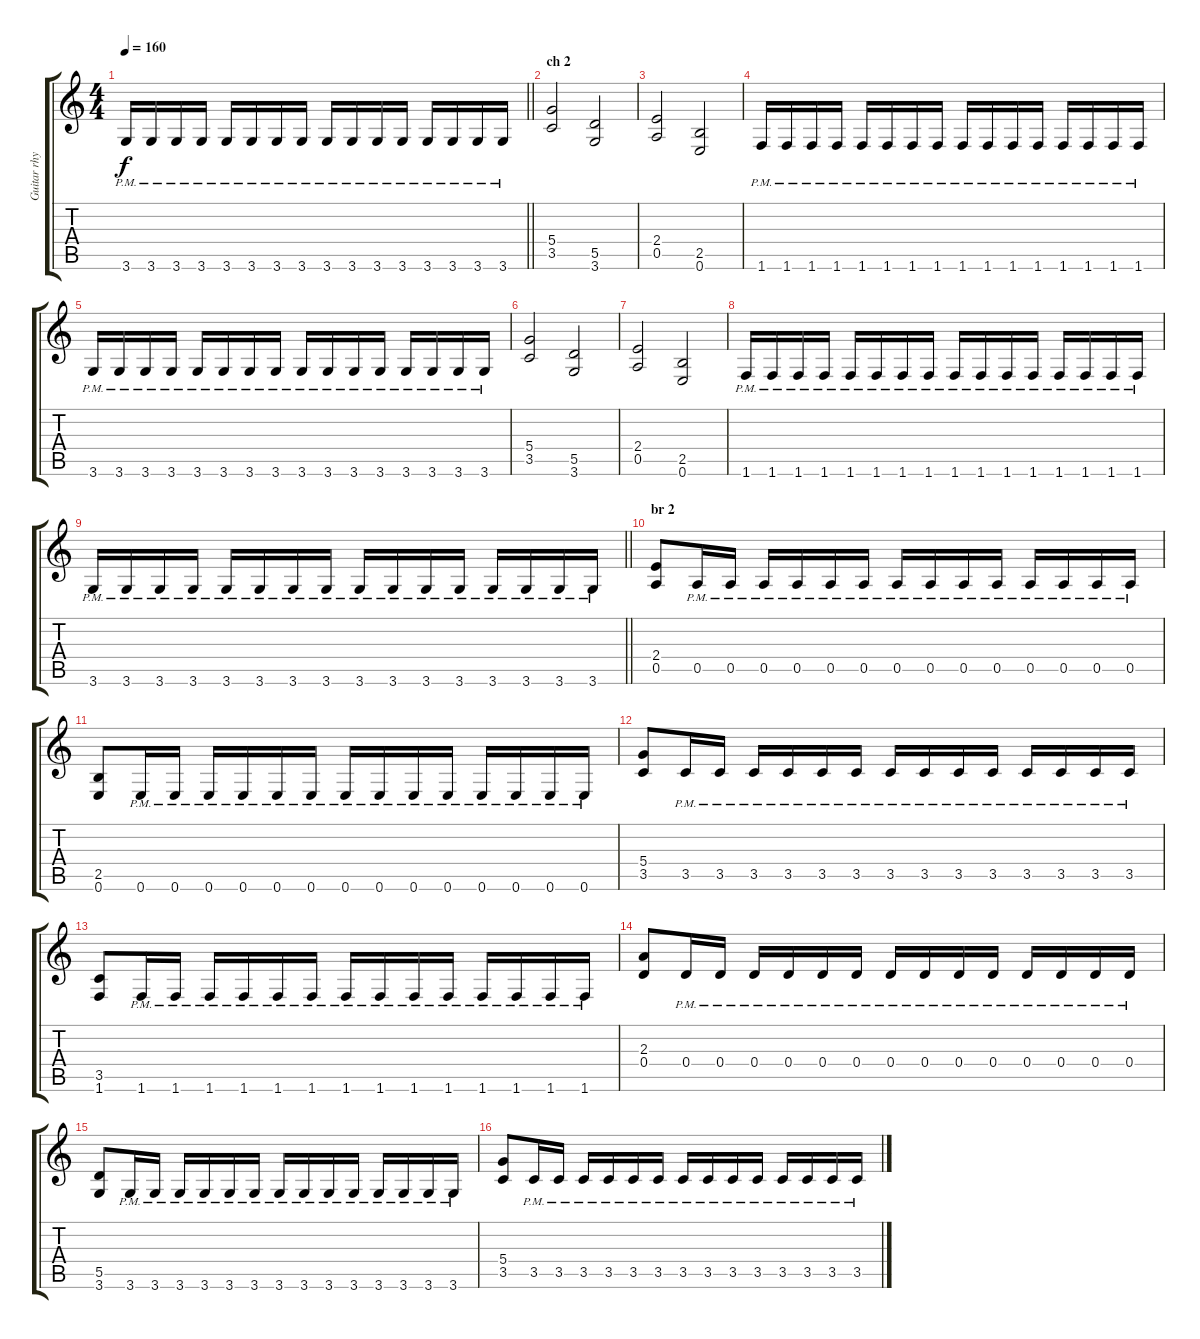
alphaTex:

\track ("Guitar rhytm" "Guitar rhy") {instrument distortionguitar}
\staff {score tabs}
\tuning (E4 B3 G3 D3 A2 E2) {hide}
\ts (4 4)
\tempo 160
\clef g2
\barLineRight lightlight
\ks c
3.6{pm}.16{dy f} 3.6{pm}.16 3.6{pm}.16 3.6{pm}.16 3.6{pm}.16 3.6{pm}.16 3.6{pm}.16 3.6{pm}.16 3.6{pm}.16 3.6{pm}.16 3.6{pm}.16 3.6{pm}.16 3.6{pm}.16 3.6{pm}.16 3.6{pm}.16 3.6{pm}.16 |
\section ("" "ch 2")
(5.4 3.5).2 (5.5 3.6).2 |
(2.4 0.5).2 (2.5 0.6).2 |
1.6{pm}.16 1.6{pm}.16 1.6{pm}.16 1.6{pm}.16 1.6{pm}.16 1.6{pm}.16 1.6{pm}.16 1.6{pm}.16 1.6{pm}.16 1.6{pm}.16 1.6{pm}.16 1.6{pm}.16 1.6{pm}.16 1.6{pm}.16 1.6{pm}.16 1.6{pm}.16 |
3.6{pm}.16 3.6{pm}.16 3.6{pm}.16 3.6{pm}.16 3.6{pm}.16 3.6{pm}.16 3.6{pm}.16 3.6{pm}.16 3.6{pm}.16 3.6{pm}.16 3.6{pm}.16 3.6{pm}.16 3.6{pm}.16 3.6{pm}.16 3.6{pm}.16 3.6{pm}.16 |
(5.4 3.5).2 (5.5 3.6).2 |
(2.4 0.5).2 (2.5 0.6).2 |
1.6{pm}.16 1.6{pm}.16 1.6{pm}.16 1.6{pm}.16 1.6{pm}.16 1.6{pm}.16 1.6{pm}.16 1.6{pm}.16 1.6{pm}.16 1.6{pm}.16 1.6{pm}.16 1.6{pm}.16 1.6{pm}.16 1.6{pm}.16 1.6{pm}.16 1.6{pm}.16 |
\barLineRight lightlight
3.6{pm}.16 3.6{pm}.16 3.6{pm}.16 3.6{pm}.16 3.6{pm}.16 3.6{pm}.16 3.6{pm}.16 3.6{pm}.16 3.6{pm}.16 3.6{pm}.16 3.6{pm}.16 3.6{pm}.16 3.6{pm}.16 3.6{pm}.16 3.6{pm}.16 3.6{pm}.16 |
\section ("" "br 2")
(2.4 0.5).8 0.5{pm}.16 0.5{pm}.16 0.5{pm}.16 0.5{pm}.16 0.5{pm}.16 0.5{pm}.16 0.5{pm}.16 0.5{pm}.16 0.5{pm}.16 0.5{pm}.16 0.5{pm}.16 0.5{pm}.16 0.5{pm}.16 0.5{pm}.16 |
(2.5 0.6).8 0.6{pm}.16 0.6{pm}.16 0.6{pm}.16 0.6{pm}.16 0.6{pm}.16 0.6{pm}.16 0.6{pm}.16 0.6{pm}.16 0.6{pm}.16 0.6{pm}.16 0.6{pm}.16 0.6{pm}.16 0.6{pm}.16 0.6{pm}.16 |
(5.4 3.5).8 3.5{pm}.16 3.5{pm}.16 3.5{pm}.16 3.5{pm}.16 3.5{pm}.16 3.5{pm}.16 3.5{pm}.16 3.5{pm}.16 3.5{pm}.16 3.5{pm}.16 3.5{pm}.16 3.5{pm}.16 3.5{pm}.16 3.5{pm}.16 |
(3.5 1.6).8 1.6{pm}.16 1.6{pm}.16 1.6{pm}.16 1.6{pm}.16 1.6{pm}.16 1.6{pm}.16 1.6{pm}.16 1.6{pm}.16 1.6{pm}.16 1.6{pm}.16 1.6{pm}.16 1.6{pm}.16 1.6{pm}.16 1.6{pm}.16 |
(2.3 0.4).8 0.4{pm}.16 0.4{pm}.16 0.4{pm}.16 0.4{pm}.16 0.4{pm}.16 0.4{pm}.16 0.4{pm}.16 0.4{pm}.16 0.4{pm}.16 0.4{pm}.16 0.4{pm}.16 0.4{pm}.16 0.4{pm}.16 0.4{pm}.16 |
(5.5 3.6).8 3.6{pm}.16 3.6{pm}.16 3.6{pm}.16 3.6{pm}.16 3.6{pm}.16 3.6{pm}.16 3.6{pm}.16 3.6{pm}.16 3.6{pm}.16 3.6{pm}.16 3.6{pm}.16 3.6{pm}.16 3.6{pm}.16 3.6{pm}.16 |
(5.4 3.5).8 3.5{pm}.16 3.5{pm}.16 3.5{pm}.16 3.5{pm}.16 3.5{pm}.16 3.5{pm}.16 3.5{pm}.16 3.5{pm}.16 3.5{pm}.16 3.5{pm}.16 3.5{pm}.16 3.5{pm}.16 3.5{pm}.16 3.5{pm}.16
